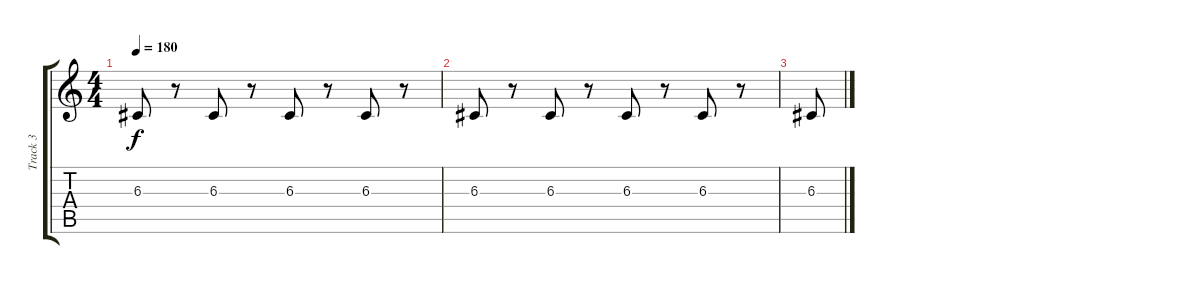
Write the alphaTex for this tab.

\track ("Track 3" "Track 3") {instrument lead2sawtooth}
\staff {score tabs}
\tuning (E4 B3 G3 D3 A2 E2) {hide}
\ts (4 4)
\tempo 180
\clef g2
\ks c
6.3.8{dy f volume 9} r.8 6.3.8 r.8 6.3.8 r.8 6.3.8 r.8 |
6.3.8{volume 16} r.8 6.3.8 r.8 6.3.8 r.8 6.3.8 r.8 |
6.3.8
